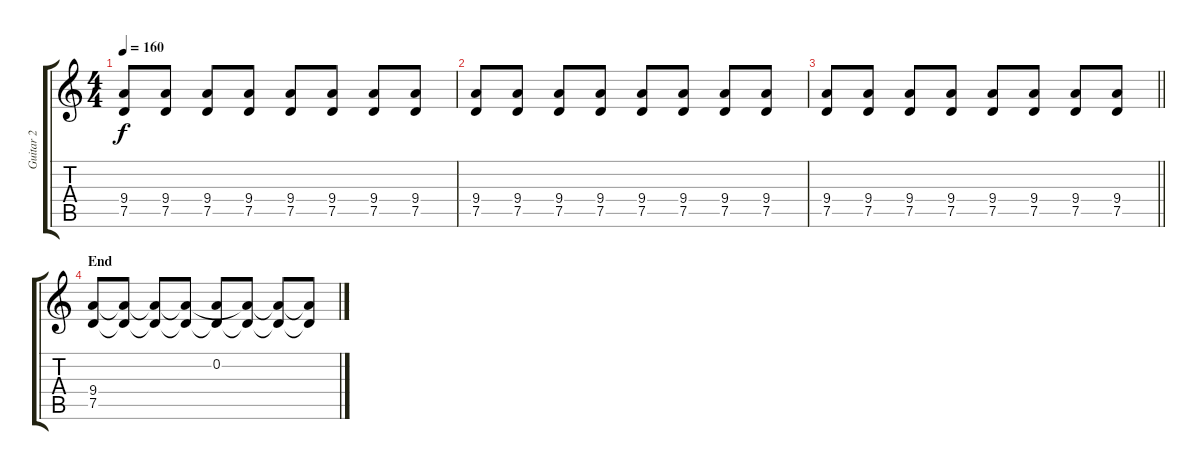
\track ("Guitar 2" "Guitar 2") {instrument overdrivenguitar}
\staff {score tabs}
\tuning (D4 A3 F3 C3 G2 C2) {hide}
\ts (4 4)
\tempo 160
\clef g2
\ks c
(9.4 7.5).8{dy f} (9.4 7.5).8 (9.4 7.5).8 (9.4 7.5).8 (9.4 7.5).8 (9.4 7.5).8 (9.4 7.5).8 (9.4 7.5).8 |
(9.4 7.5).8 (9.4 7.5).8 (9.4 7.5).8 (9.4 7.5).8 (9.4 7.5).8 (9.4 7.5).8 (9.4 7.5).8 (9.4 7.5).8 |
\barLineRight lightlight
(9.4 7.5).8 (9.4 7.5).8 (9.4 7.5).8 (9.4 7.5).8 (9.4 7.5).8 (9.4 7.5).8 (9.4 7.5).8 (9.4 7.5).8 |
\section ("" "End")
(9.4 7.5).8 (9.4{t} 7.5{t}).8 (9.4{t} 7.5{t}).8 (9.4{t} 7.5{t}).8 (0.2 7.5{t}).8 (9.4{t} 7.5{t}).8 (9.4{t} 7.5{t}).8 (9.4{t} 7.5{t}).8
